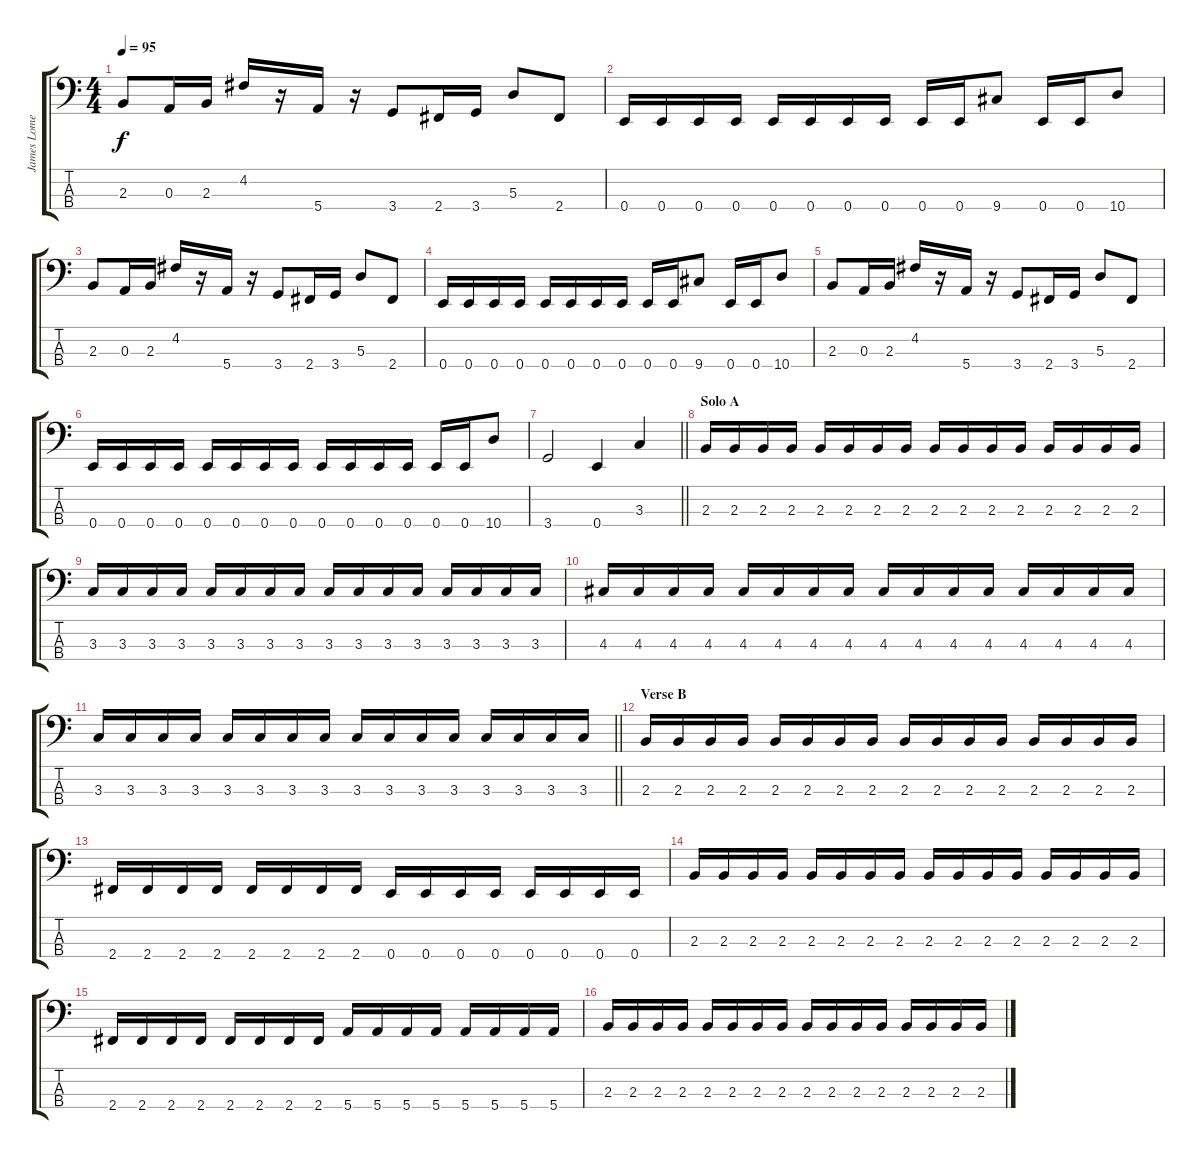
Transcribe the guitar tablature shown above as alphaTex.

\track ("James Lomenzo" "James Lome") {instrument electricbasspick}
\staff {score tabs}
\tuning (G2 D2 A1 E1) {hide}
\ts (4 4)
\tempo 95
\clef f4
\ks c
2.3.8{dy f} 0.3.16 2.3.16 4.2.16 r.16 5.4.16 r.16 3.4.8 2.4.16 3.4.16 5.3.8 2.4.8 |
0.4.16 0.4.16 0.4.16 0.4.16 0.4.16 0.4.16 0.4.16 0.4.16 0.4.16 0.4.16 9.4.8 0.4.16 0.4.16 10.4.8 |
2.3.8 0.3.16 2.3.16 4.2.16 r.16 5.4.16 r.16 3.4.8 2.4.16 3.4.16 5.3.8 2.4.8 |
0.4.16 0.4.16 0.4.16 0.4.16 0.4.16 0.4.16 0.4.16 0.4.16 0.4.16 0.4.16 9.4.8 0.4.16 0.4.16 10.4.8 |
2.3.8 0.3.16 2.3.16 4.2.16 r.16 5.4.16 r.16 3.4.8 2.4.16 3.4.16 5.3.8 2.4.8 |
0.4.16 0.4.16 0.4.16 0.4.16 0.4.16 0.4.16 0.4.16 0.4.16 0.4.16 0.4.16 0.4.16 0.4.16 0.4.16 0.4.16 10.4.8 |
\barLineRight lightlight
3.4.2 0.4.4 3.3.4 |
\section ("" "Solo A")
2.3.16 2.3.16 2.3.16 2.3.16 2.3.16 2.3.16 2.3.16 2.3.16 2.3.16 2.3.16 2.3.16 2.3.16 2.3.16 2.3.16 2.3.16 2.3.16 |
3.3.16 3.3.16 3.3.16 3.3.16 3.3.16 3.3.16 3.3.16 3.3.16 3.3.16 3.3.16 3.3.16 3.3.16 3.3.16 3.3.16 3.3.16 3.3.16 |
4.3.16 4.3.16 4.3.16 4.3.16 4.3.16 4.3.16 4.3.16 4.3.16 4.3.16 4.3.16 4.3.16 4.3.16 4.3.16 4.3.16 4.3.16 4.3.16 |
\barLineRight lightlight
3.3.16 3.3.16 3.3.16 3.3.16 3.3.16 3.3.16 3.3.16 3.3.16 3.3.16 3.3.16 3.3.16 3.3.16 3.3.16 3.3.16 3.3.16 3.3.16 |
\section ("" "Verse B")
2.3.16 2.3.16 2.3.16 2.3.16 2.3.16 2.3.16 2.3.16 2.3.16 2.3.16 2.3.16 2.3.16 2.3.16 2.3.16 2.3.16 2.3.16 2.3.16 |
2.4.16 2.4.16 2.4.16 2.4.16 2.4.16 2.4.16 2.4.16 2.4.16 0.4.16 0.4.16 0.4.16 0.4.16 0.4.16 0.4.16 0.4.16 0.4.16 |
2.3.16 2.3.16 2.3.16 2.3.16 2.3.16 2.3.16 2.3.16 2.3.16 2.3.16 2.3.16 2.3.16 2.3.16 2.3.16 2.3.16 2.3.16 2.3.16 |
2.4.16 2.4.16 2.4.16 2.4.16 2.4.16 2.4.16 2.4.16 2.4.16 5.4.16 5.4.16 5.4.16 5.4.16 5.4.16 5.4.16 5.4.16 5.4.16 |
2.3.16 2.3.16 2.3.16 2.3.16 2.3.16 2.3.16 2.3.16 2.3.16 2.3.16 2.3.16 2.3.16 2.3.16 2.3.16 2.3.16 2.3.16 2.3.16
